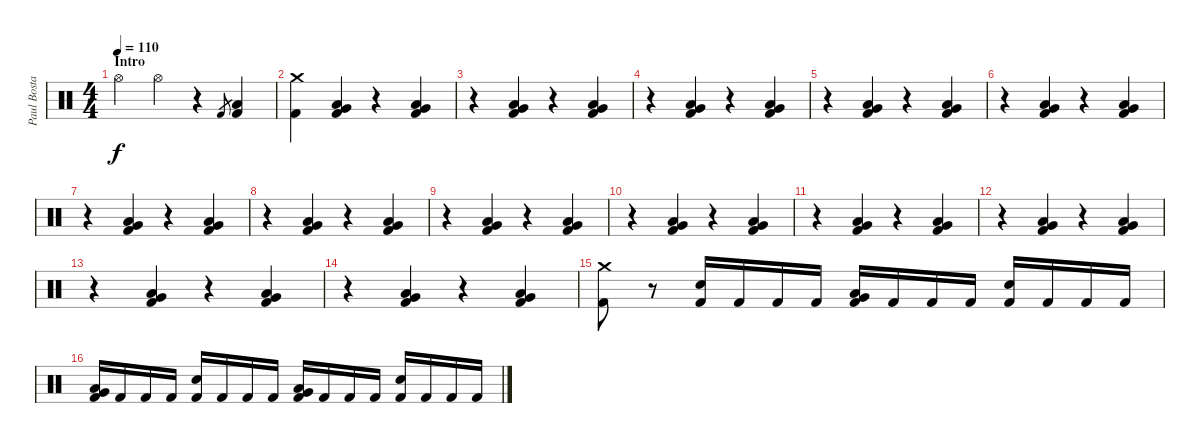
\track ("Paul Bostaph" "Paul Bosta") {instrument percussion}
\staff {score}
\articulation defaults
\ts (4 4)
\section ("" "Intro")
\tempo 110
\clef neutral
\ks c "Hi-Hat (open)".4{dy f} "Hi-Hat (open)".4
r.4 "Kick (hit) 2".8{gr} ("Low Floor Tom (hit)" "Kick (hit) 2").4 |
("Crash medium (hit)" "Kick (hit) 2").4 ("Very Low Tom (hit)" "Low Floor Tom (hit)" "Kick (hit) 2").4 r.4 ("Very Low Tom (hit)" "Low Floor Tom (hit)" "Kick (hit) 2").4 |
r.4 ("Very Low Tom (hit)" "Low Floor Tom (hit)" "Kick (hit) 2").4 r.4 ("Very Low Tom (hit)" "Low Floor Tom (hit)" "Kick (hit) 2").4 |
r.4 ("Very Low Tom (hit)" "Low Floor Tom (hit)" "Kick (hit) 2").4 r.4 ("Very Low Tom (hit)" "Low Floor Tom (hit)" "Kick (hit) 2").4 |
r.4 ("Very Low Tom (hit)" "Low Floor Tom (hit)" "Kick (hit) 2").4 r.4 ("Very Low Tom (hit)" "Low Floor Tom (hit)" "Kick (hit) 2").4 |
r.4 ("Very Low Tom (hit)" "Low Floor Tom (hit)" "Kick (hit) 2").4 r.4 ("Very Low Tom (hit)" "Low Floor Tom (hit)" "Kick (hit) 2").4 |
r.4 ("Very Low Tom (hit)" "Low Floor Tom (hit)" "Kick (hit) 2").4 r.4 ("Very Low Tom (hit)" "Low Floor Tom (hit)" "Kick (hit) 2").4 |
r.4 ("Very Low Tom (hit)" "Low Floor Tom (hit)" "Kick (hit) 2").4 r.4 ("Very Low Tom (hit)" "Low Floor Tom (hit)" "Kick (hit) 2").4 |
r.4 ("Very Low Tom (hit)" "Low Floor Tom (hit)" "Kick (hit) 2").4 r.4 ("Very Low Tom (hit)" "Low Floor Tom (hit)" "Kick (hit) 2").4 |
r.4 ("Very Low Tom (hit)" "Low Floor Tom (hit)" "Kick (hit) 2").4 r.4 ("Very Low Tom (hit)" "Low Floor Tom (hit)" "Kick (hit) 2").4 |
r.4 ("Very Low Tom (hit)" "Low Floor Tom (hit)" "Kick (hit) 2").4 r.4 ("Very Low Tom (hit)" "Low Floor Tom (hit)" "Kick (hit) 2").4 |
r.4 ("Very Low Tom (hit)" "Low Floor Tom (hit)" "Kick (hit) 2").4 r.4 ("Very Low Tom (hit)" "Low Floor Tom (hit)" "Kick (hit) 2").4 |
r.4 ("Very Low Tom (hit)" "Low Floor Tom (hit)" "Kick (hit) 2").4 r.4 ("Very Low Tom (hit)" "Low Floor Tom (hit)" "Kick (hit) 2").4 |
r.4 ("Very Low Tom (hit)" "Low Floor Tom (hit)" "Kick (hit) 2").4 r.4 ("Very Low Tom (hit)" "Low Floor Tom (hit)" "Kick (hit) 2").4 |
("Crash medium (hit)" "Kick (hit) 2").8 r.8 ("Snare (hit) 2" "Kick (hit) 2").16 "Kick (hit) 2".16 "Kick (hit) 2".16 "Kick (hit) 2".16 ("Very Low Tom (hit)" "Low Floor Tom (hit)" "Kick (hit) 2").16 "Kick (hit) 2".16 "Kick (hit) 2".16 "Kick (hit) 2".16 ("Snare (hit) 2" "Kick (hit) 2").16 "Kick (hit) 2".16 "Kick (hit) 2".16 "Kick (hit) 2".16 |
("Very Low Tom (hit)" "Low Floor Tom (hit)" "Kick (hit) 2").16 "Kick (hit) 2".16 "Kick (hit) 2".16 "Kick (hit) 2".16 ("Snare (hit) 2" "Kick (hit) 2").16 "Kick (hit) 2".16 "Kick (hit) 2".16 "Kick (hit) 2".16 ("Very Low Tom (hit)" "Low Floor Tom (hit)" "Kick (hit) 2").16 "Kick (hit) 2".16 "Kick (hit) 2".16 "Kick (hit) 2".16 ("Snare (hit) 2" "Kick (hit) 2").16 "Kick (hit) 2".16 "Kick (hit) 2".16 "Kick (hit) 2".16
